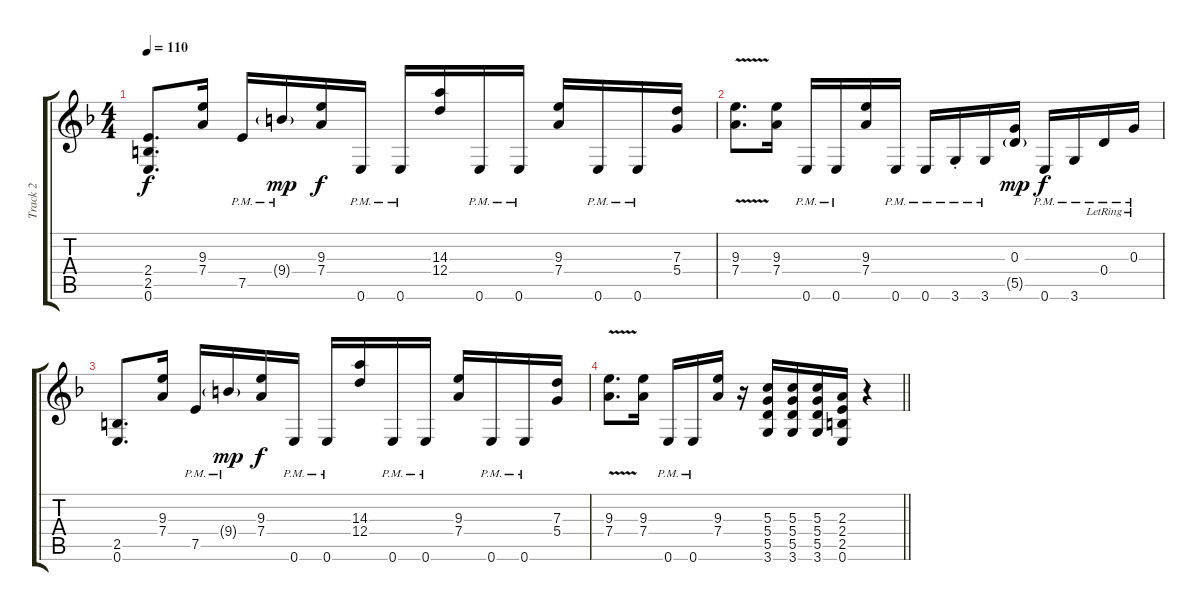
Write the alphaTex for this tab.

\track ("Track 2" "Track 2") {instrument overdrivenguitar}
\staff {score tabs}
\tuning (E4 B3 G3 D3 A2 E2) {hide}
\ts (4 4)
\tempo 110
\clef g2
\ks f
(2.4 2.5 0.6).8{d dy f} (9.3 7.4).16 7.5{pm}.16 9.4{g pm}.16{dy mp} (9.3 7.4).16{dy f} 0.6{pm}.16 0.6{pm}.16 (14.3 12.4).16 0.6{pm}.16 0.6{pm}.16 (9.3 7.4).16 0.6{pm}.16 0.6{pm}.16 (7.3 5.4).16 |
(9.3{v} 7.4{v}).8{d} (9.3 7.4).16 0.6{pm}.16 0.6{pm}.16 (9.3 7.4).16 0.6{pm}.16 0.6{pm}.16 3.6{pm st}.16 3.6{pm}.16 (0.3 5.5{g}).16{dy mp} 0.6{pm}.16{dy f} 3.6{pm}.16 0.4{pm lr}.16 0.3{pm lr}.16 |
(2.5 0.6).8{d} (9.3 7.4).16 7.5{pm}.16 9.4{g pm}.16{dy mp} (9.3 7.4).16{dy f} 0.6{pm}.16 0.6{pm}.16 (14.3 12.4).16 0.6{pm}.16 0.6{pm}.16 (9.3 7.4).16 0.6{pm}.16 0.6{pm}.16 (7.3 5.4).16 |
\barLineRight lightlight
(9.3{v} 7.4{v}).8{d} (9.3 7.4).16 0.6{pm}.16 0.6{pm}.16 (9.3 7.4).16 r.16 (5.3 5.4 5.5 3.6).16 (5.3 5.4 5.5 3.6).16 (5.3 5.4 5.5 3.6).16 (2.3 2.4 2.5 0.6).16 r.4
